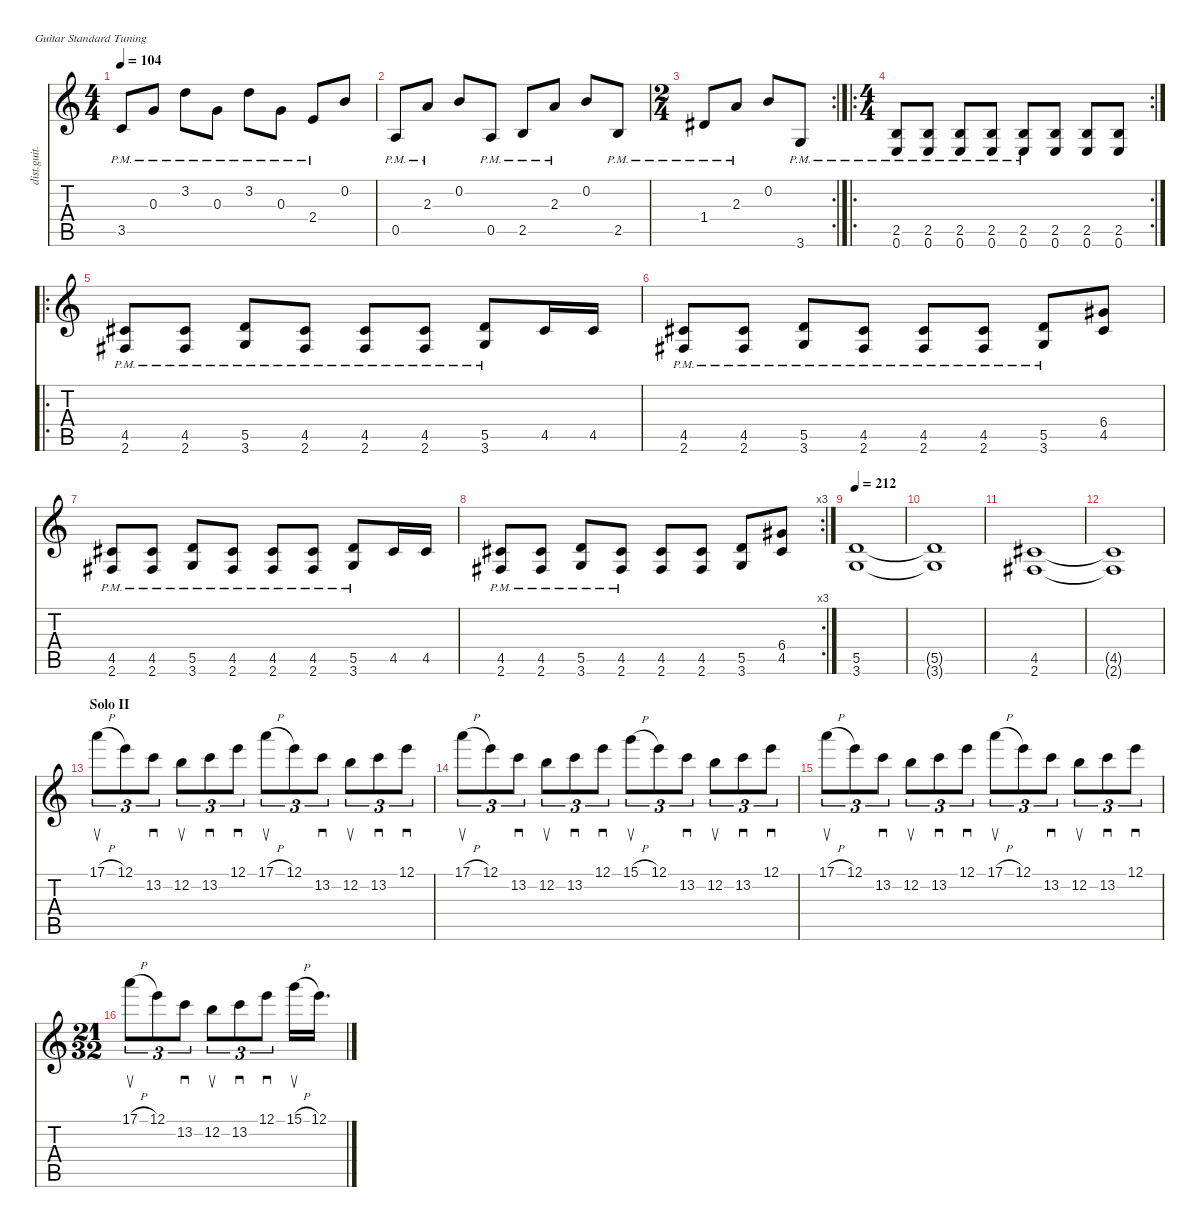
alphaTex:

\defaultSystemsLayout 4
\hideDynamics
\bracketExtendMode nobrackets
\track ("Rhythm Guitar (James)" "dist.guit.") {instrument distortionguitar}
\staff {score tabs}
\tuning (E4 B3 G3 D3 A2 E2)
\ts (4 4)
\tempo 104
\clef g2
\ks c
3.5{pm}.8{dy mf beam Up} 0.3{pm}.8{beam Up} 3.2{pm}.8{beam Down} 0.3{pm}.8{beam Down} 3.2{pm}.8{beam Down} 0.3{pm}.8{beam Down} 2.4{pm}.8{beam Up} 0.2.8{beam Up} |
0.5{pm}.8{beam Up} 2.3{pm}.8{beam Up} 0.2.8{beam Up} 0.5{pm}.8{beam Up} 2.5{pm}.8{beam Up} 2.3{pm}.8{beam Up} 0.2.8{beam Up} 2.5{pm}.8{beam Up} |
\rc 2
\ts (2 4)
\beaming (8 2 2 2 2)
1.4{pm acc #}.8{beam Up} 2.3{pm}.8{beam Up} 0.2.8{beam Up} 3.6{pm}.8{beam Up} |
\ro
\rc 2
\ts (4 4)
\beaming (8 2 2 2 2)
(2.5{pm} 0.6{pm}).8{beam Up} (2.5{pm} 0.6{pm}).8{beam Up} (2.5{pm} 0.6{pm}).8{beam Up} (2.5{pm} 0.6{pm}).8{beam Up} (2.5{pm} 0.6{pm}).8{beam Up} (2.5 0.6).8{beam Up} (2.5 0.6).8{beam Up} (2.5 0.6).8{beam Up} |
\ro
(4.5{pm acc #} 2.6{pm acc #}).8{dy f beam Up} (4.5{pm acc #} 2.6{pm acc #}).8{beam Up} (5.5{pm} 3.6{pm}).8{beam Up} (4.5{pm acc #} 2.6{pm acc #}).8{beam Up} (4.5{pm acc #} 2.6{pm acc #}).8{beam Up} (4.5{pm acc #} 2.6{pm acc #}).8{beam Up} (5.5{pm} 3.6{pm}).8{beam Up} 4.5{acc #}.16{beam Up} 4.5{acc #}.16{beam Up} |
(4.5{pm acc #} 2.6{pm acc #}).8{beam Up} (4.5{pm acc #} 2.6{pm acc #}).8{beam Up} (5.5{pm} 3.6{pm}).8{beam Up} (4.5{pm acc #} 2.6{pm acc #}).8{beam Up} (4.5{pm acc #} 2.6{pm acc #}).8{beam Up} (4.5{pm acc #} 2.6{pm acc #}).8{beam Up} (5.5{pm} 3.6{pm}).8{beam Up} (6.4{acc #} 4.5{acc #}).8{beam Up} |
(4.5{pm acc #} 2.6{pm acc #}).8{beam Up} (4.5{pm acc #} 2.6{pm acc #}).8{beam Up} (5.5{pm} 3.6{pm}).8{beam Up} (4.5{pm acc #} 2.6{pm acc #}).8{beam Up} (4.5{pm acc #} 2.6{pm acc #}).8{beam Up} (4.5{pm acc #} 2.6{pm acc #}).8{beam Up} (5.5{pm} 3.6{pm}).8{beam Up} 4.5{acc #}.16{beam Up} 4.5{acc #}.16{beam Up} |
\rc 3
(4.5{pm acc #} 2.6{pm acc #}).8{beam Up} (4.5{pm acc #} 2.6{pm acc #}).8{beam Up} (5.5{pm} 3.6{pm}).8{beam Up} (4.5{pm acc #} 2.6{pm acc #}).8{beam Up} (4.5{acc #} 2.6{acc #}).8{beam Up} (4.5{acc #} 2.6{acc #}).8{beam Up} (5.5 3.6).8{beam Up} (6.4{acc #} 4.5{acc #}).8{beam Up} |
\tempo 212
(5.5 3.6).1{beam Up} |
(5.5{t} 3.6{t}).1{beam Up} |
(4.5{acc #} 2.6{acc #}).1{beam Up} |
(4.5{t acc #} 2.6{t acc #}).1{dy mf beam Up} |
\section ("" "Solo II")
17.1{h}.8{su tu (3 2) beam Down} 12.1.8{tu (3 2) beam Down} 13.2.8{sd tu (3 2) beam Down} 12.2.8{su tu (3 2) beam Down} 13.2.8{sd tu (3 2) beam Down} 12.1.8{sd tu (3 2) beam Down} 17.1{h}.8{su tu (3 2) beam Down} 12.1.8{tu (3 2) beam Down} 13.2.8{sd tu (3 2) beam Down} 12.2.8{su tu (3 2) beam Down} 13.2.8{sd tu (3 2) beam Down} 12.1.8{sd tu (3 2) beam Down} |
17.1{h}.8{su tu (3 2) beam Down} 12.1.8{tu (3 2) beam Down} 13.2.8{sd tu (3 2) beam Down} 12.2.8{su tu (3 2) beam Down} 13.2.8{sd tu (3 2) beam Down} 12.1.8{sd tu (3 2) beam Down} 15.1{h}.8{su tu (3 2) beam Down} 12.1.8{tu (3 2) beam Down} 13.2.8{sd tu (3 2) beam Down} 12.2.8{su tu (3 2) beam Down} 13.2.8{sd tu (3 2) beam Down} 12.1.8{sd tu (3 2) beam Down} |
17.1{h}.8{su tu (3 2) beam Down} 12.1.8{tu (3 2) beam Down} 13.2.8{sd tu (3 2) beam Down} 12.2.8{su tu (3 2) beam Down} 13.2.8{sd tu (3 2) beam Down} 12.1.8{sd tu (3 2) beam Down} 17.1{h}.8{su tu (3 2) beam Down} 12.1.8{tu (3 2) beam Down} 13.2.8{sd tu (3 2) beam Down} 12.2.8{su tu (3 2) beam Down} 13.2.8{sd tu (3 2) beam Down} 12.1.8{sd tu (3 2) beam Down} |
\ts (21 32)
\beaming (8 2 2 2 2)
17.1{h}.8{su tu (3 2) beam Down} 12.1.8{tu (3 2) beam Down} 13.2.8{sd tu (3 2) beam Down} 12.2.8{su tu (3 2) beam Down} 13.2.8{sd tu (3 2) beam Down} 12.1.8{sd tu (3 2) beam Down} 15.1{h}.16{su beam Down} 12.1.16{d beam Down}
